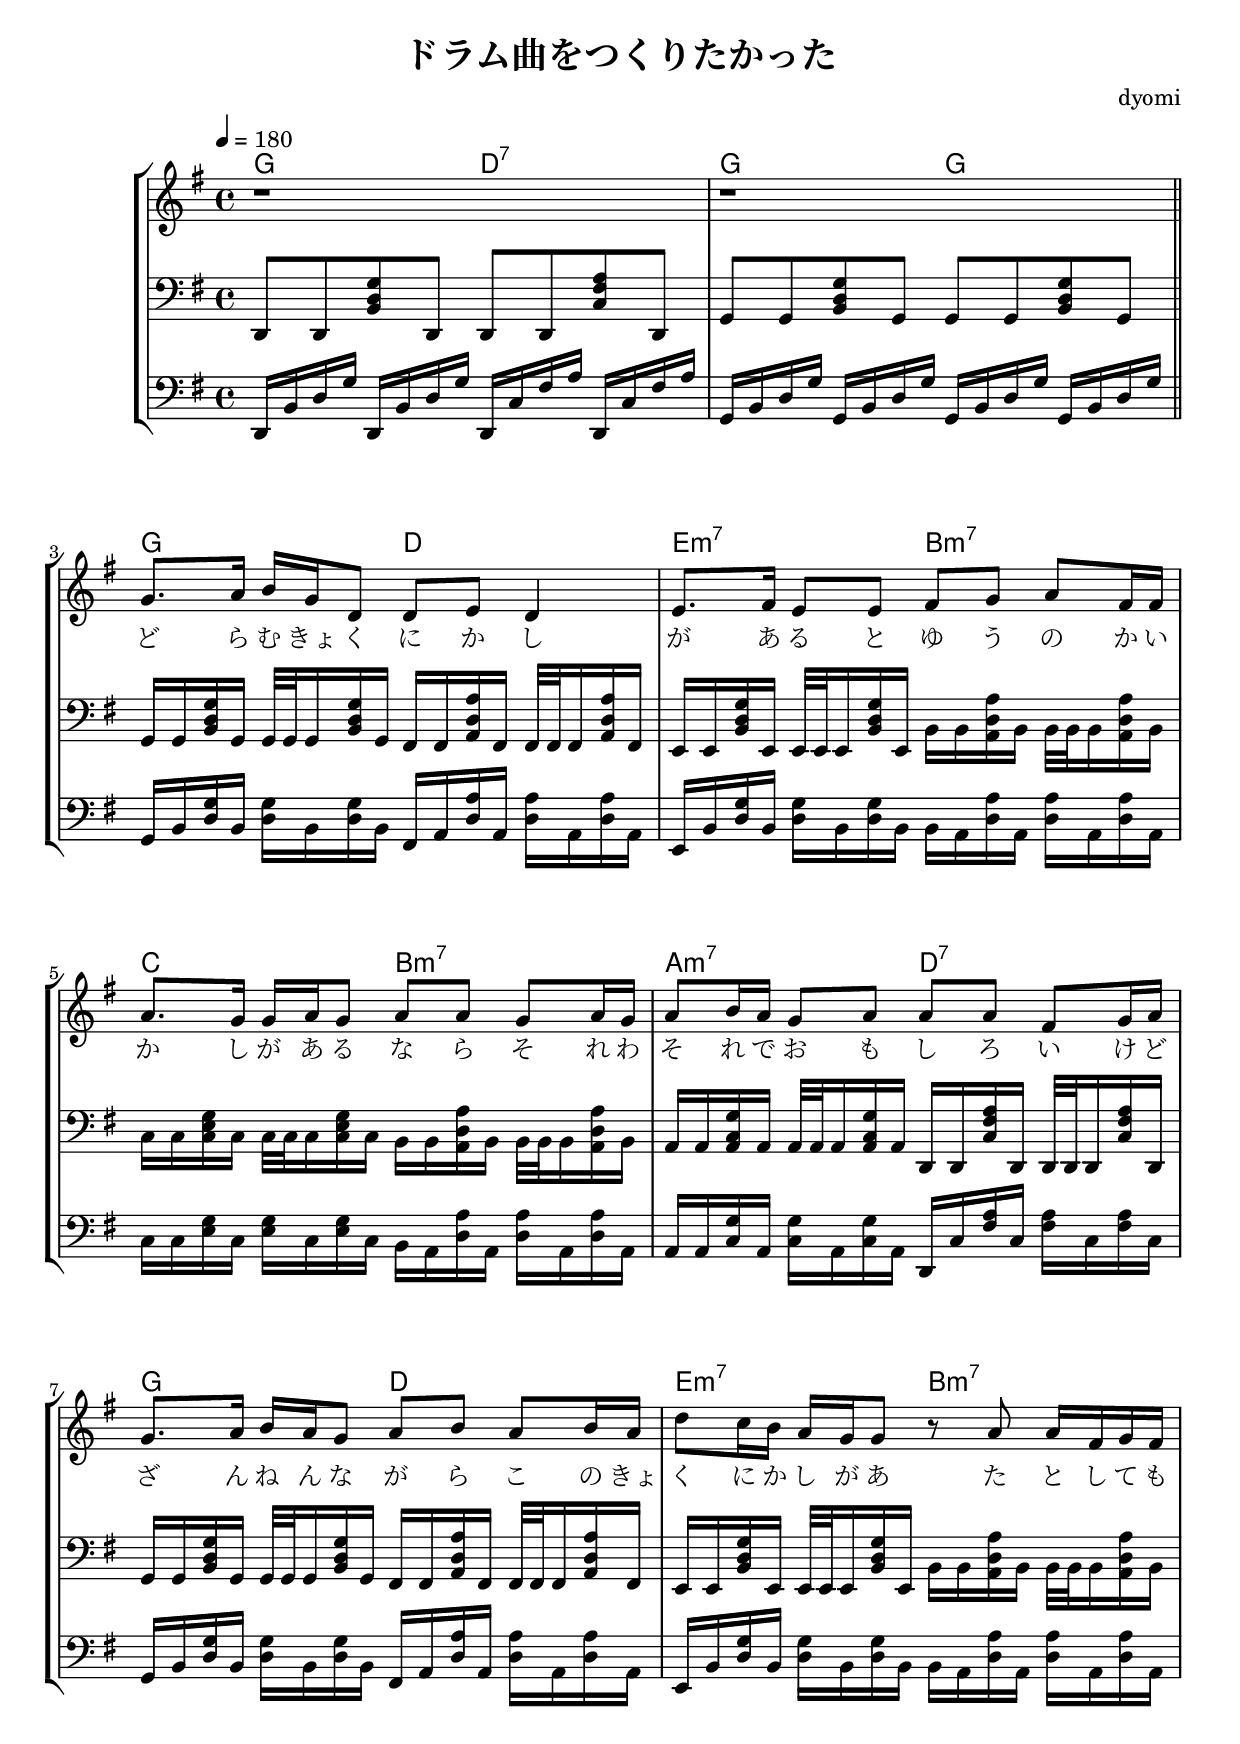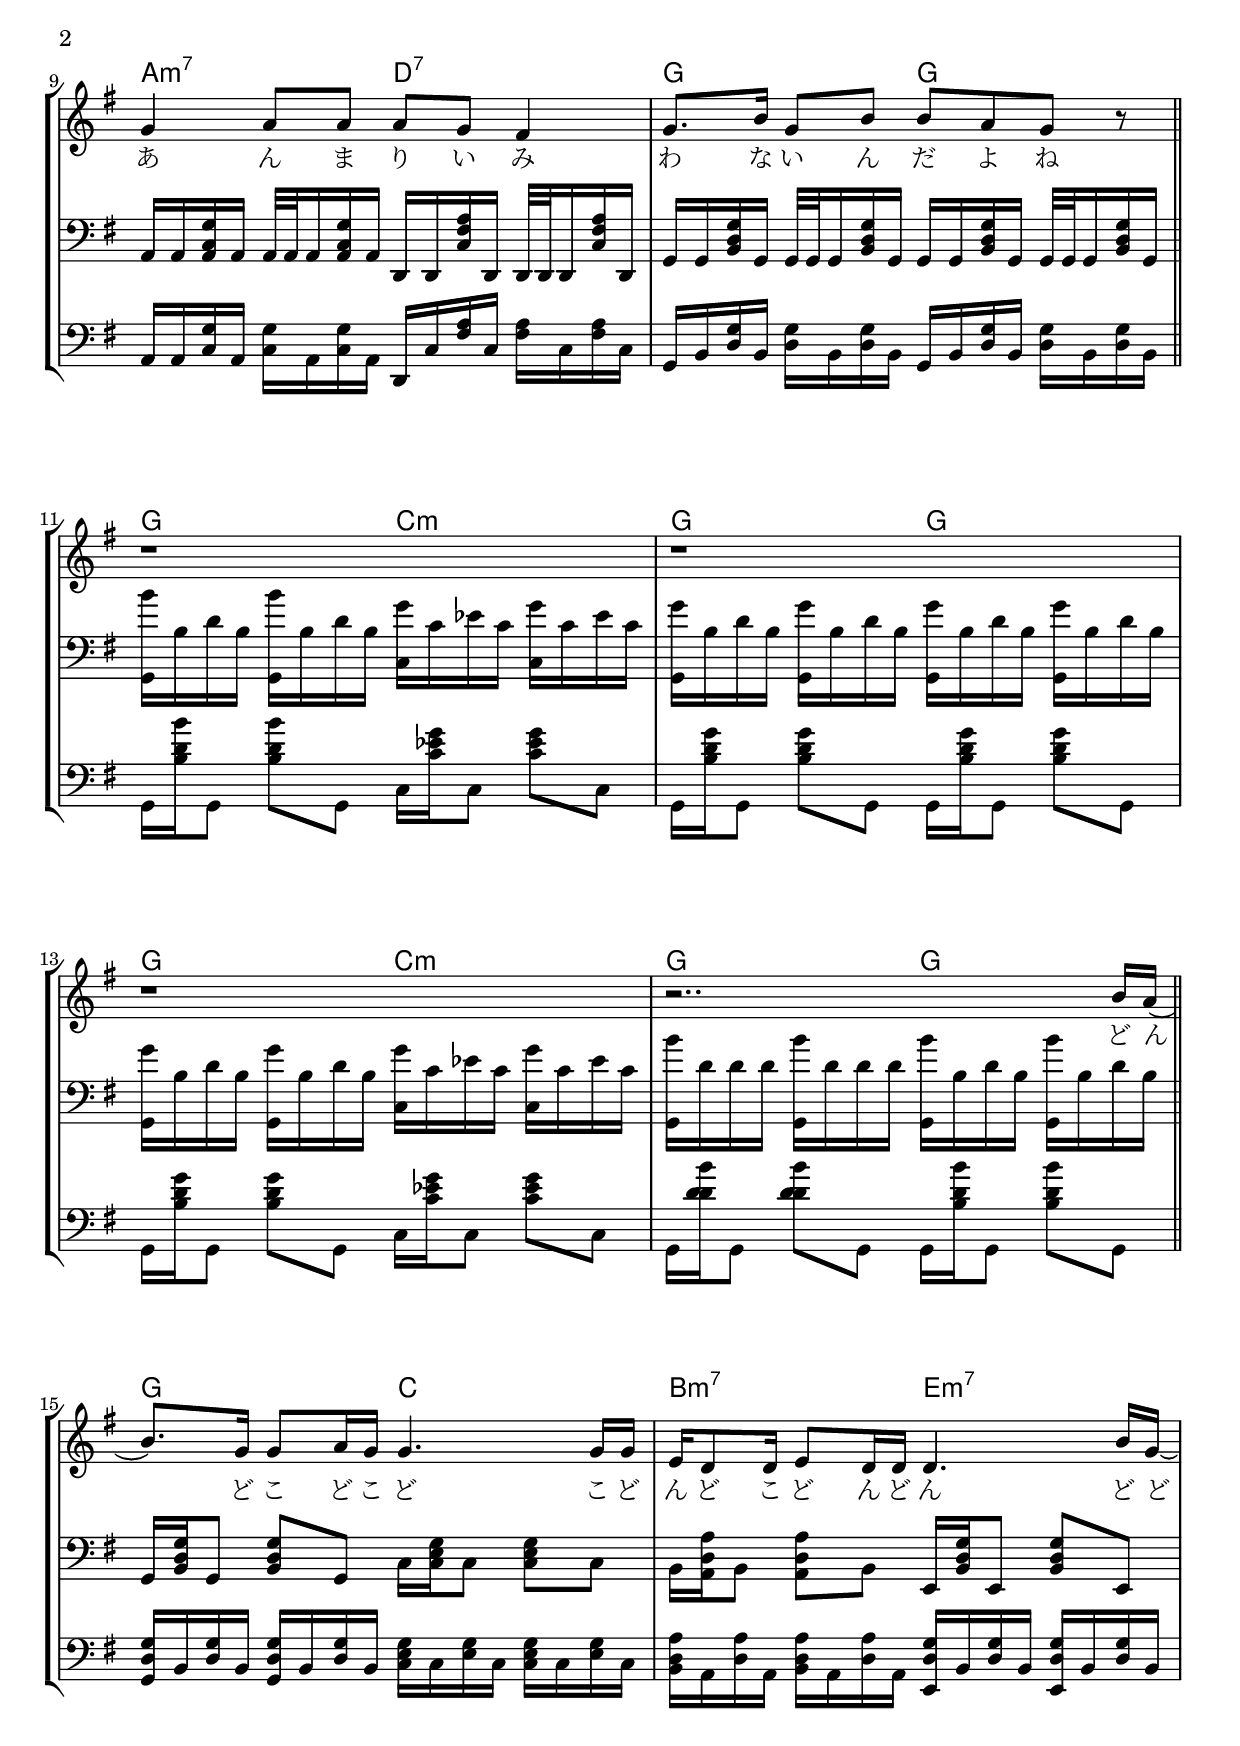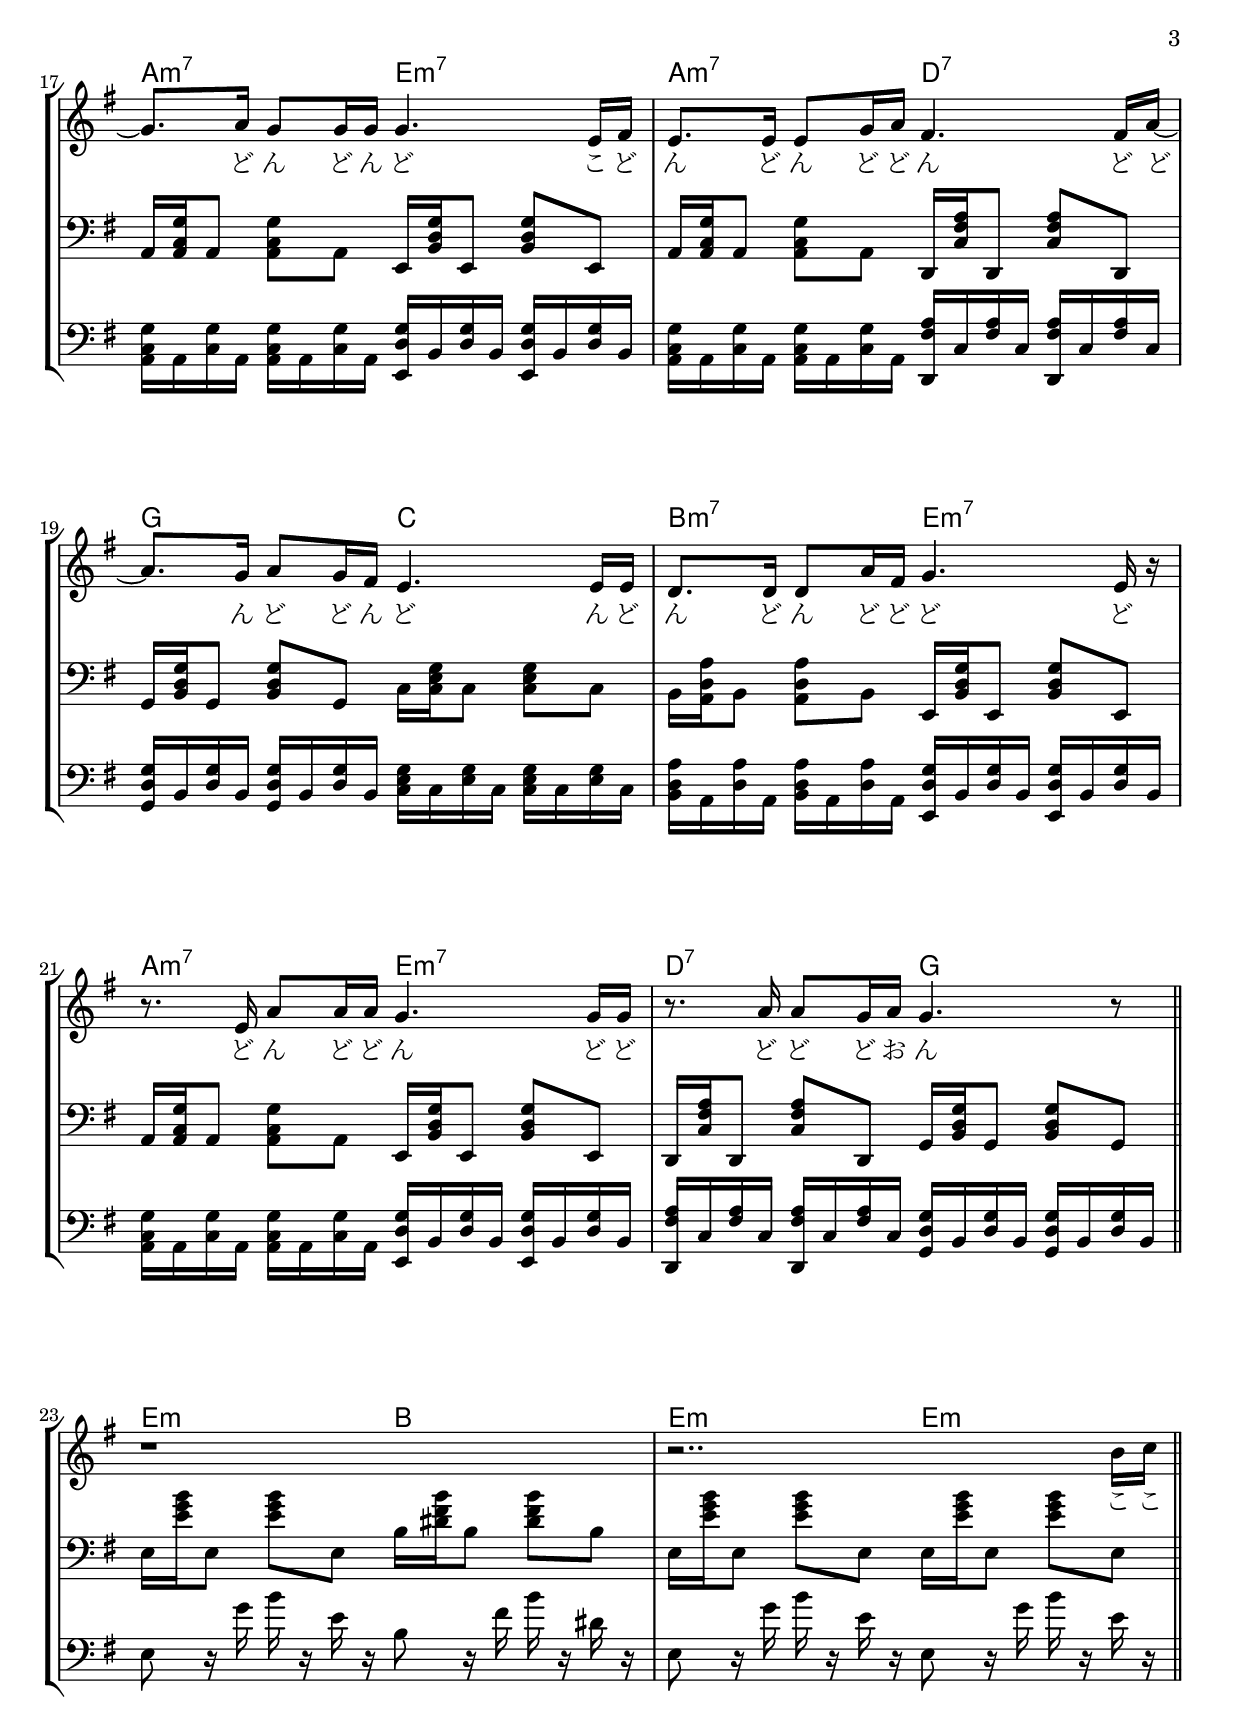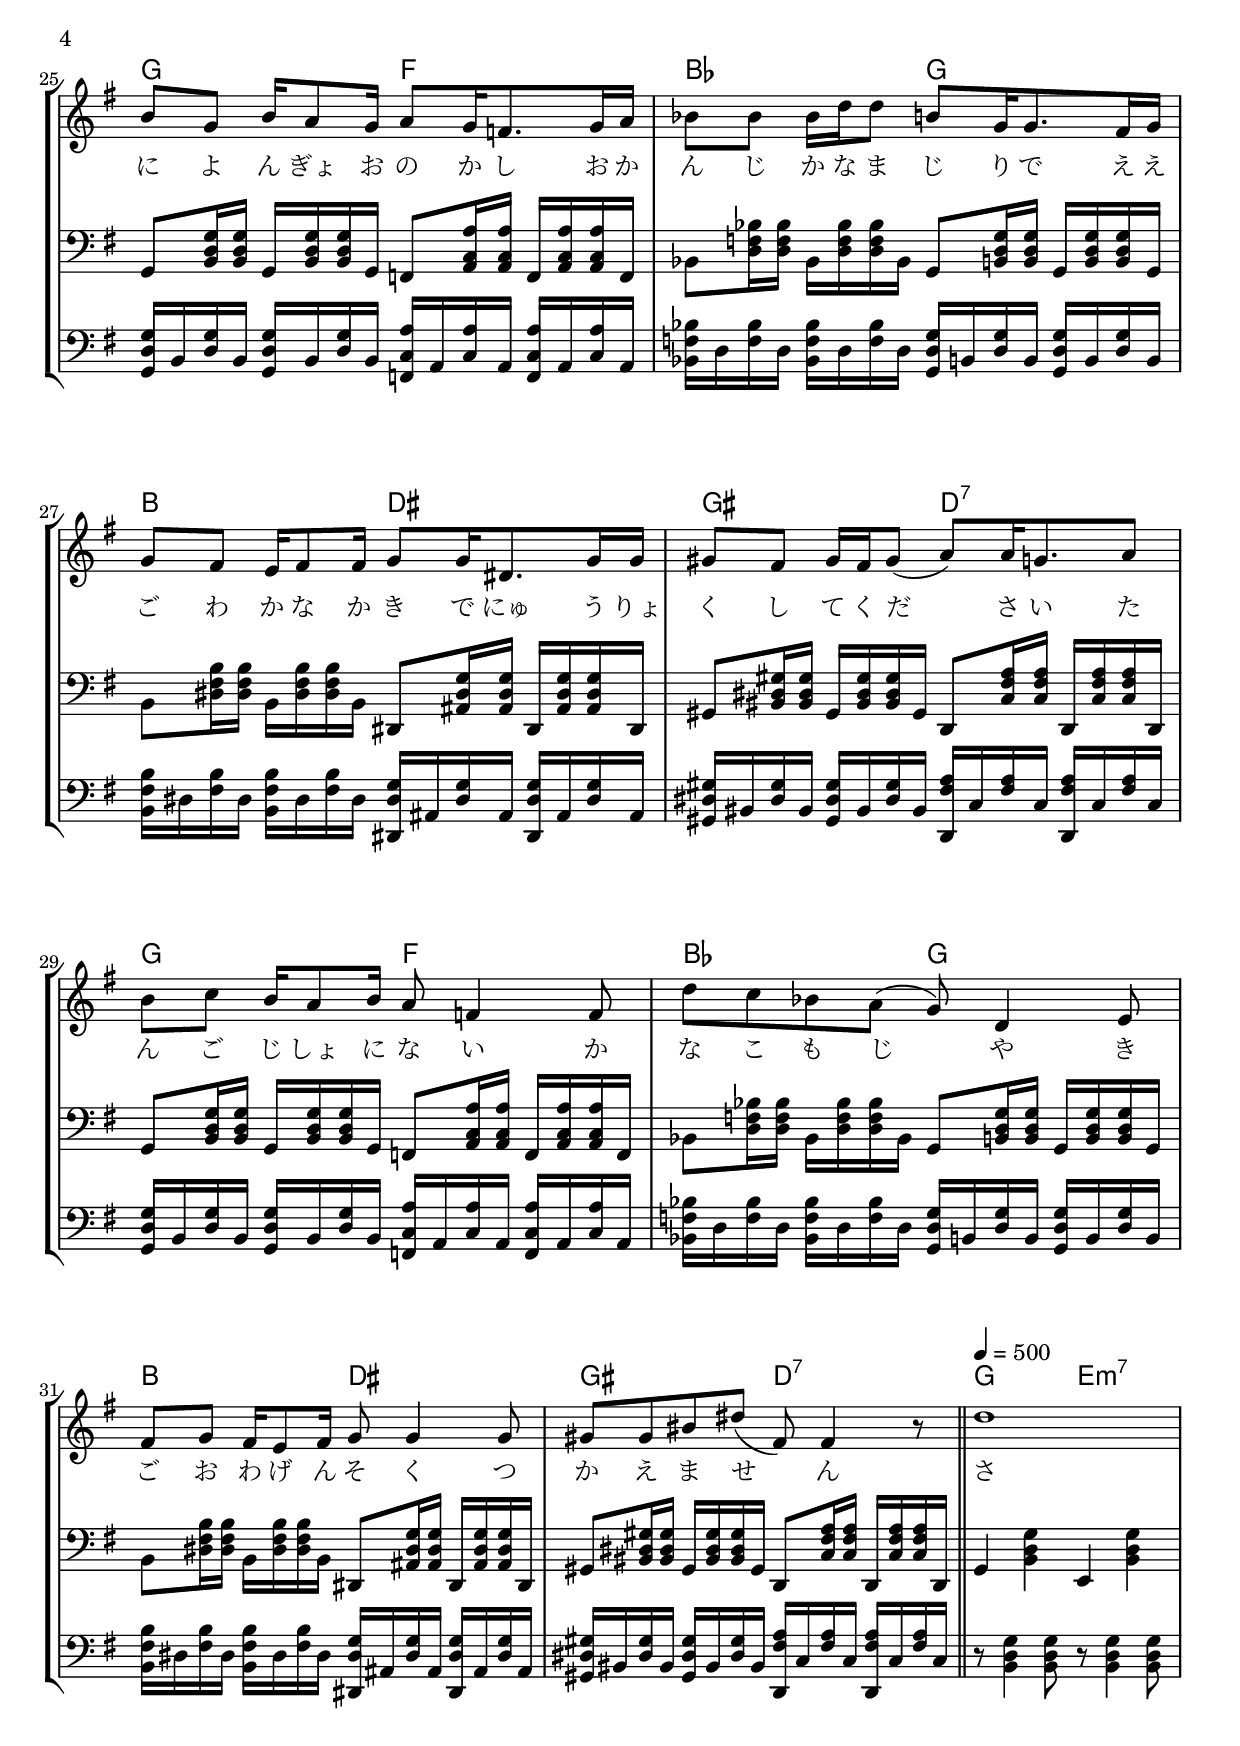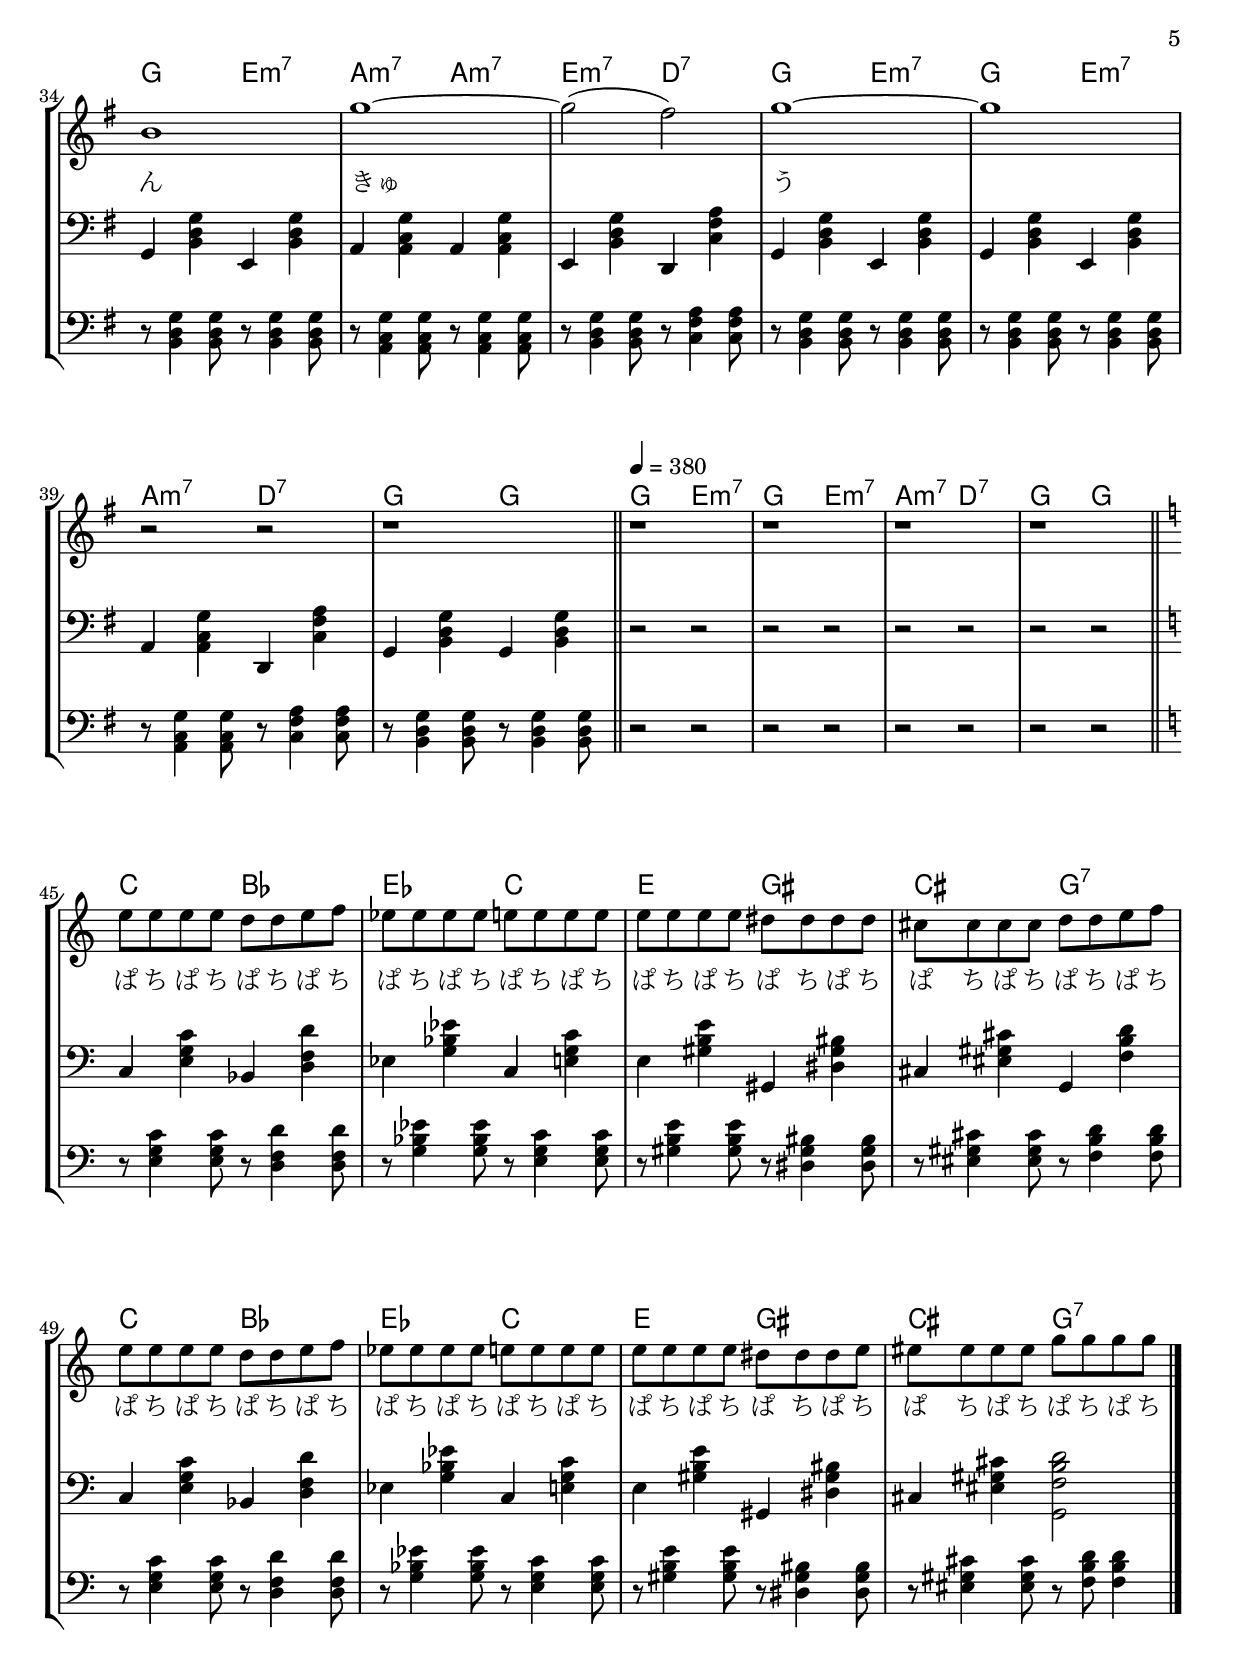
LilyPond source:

\version "2.12.1"

\header {
	title = \markup {ドラム曲をつくりたかった}
	composer = \markup \center-column {dyomi}
}

harmony = \chordmode {
	g2 d:7 g g 

	g d e:min7 b:min7 c b:min7 a:min7 d:7 g d e:min7 b:min7 a:min7 d:7 g g 

	g c:m g g g c:m g g 

	g c b:min7 e:min7 a:min7 e:min7 a:min7 d:7 g c b:min7 e:min7 a:min7 e:min7 d:7 g 

	e:m b e:m e:m 

	g f bes g b dis gis d:7 g f bes g b dis gis d:7 

	g e:min7 g e:min7 a:min7 a:min7 e:min7 d:7 g e:min7 g e:min7 a:min7 d:7 g g 

	g e:min7 g e:min7 a:min7 d:7 g g 

	c bes es c e gis cis g:7 c bes es c e gis cis g:7 
}

melody = {
	\key g \major
	\tempo 4 = 180
	r1 | r1   
	\set Staff.midiInstrument = #"Taiko Drum"
	 g'8.  a'16  b'16  g'16  d'8  d'8  e'8  d'4 
	e'8.  fis'16  e'8  e'8  fis'8  g'8  a'8  fis'16  fis'16 
	a'8.  g'16  g'16  a'16  g'8  a'8  a'8  g'8  a'16  g'16 
	a'8  b'16  a'16  g'8  a'8  a'8  a'8  fis'8  g'16  a'16 
	g'8.  a'16  b'16  a'16  g'8  a'8  b'8  a'8  b'16  a'16 
	d''8  c''16  b'16  a'16  g'16  g'8  r8  a'8  a'16  fis'16  g'16  fis'16 
	g'4  a'8  a'8  a'8  g'8  fis'4 
	g'8.  b'16  g'8  b'8  b'8  a'8  g'8  	r8 	r1 | r1 | r1 | r2.. 
	\set Staff.midiInstrument = #"Timpani"
	b'16  a'16 
	(b'8.)  g'16  g'8  a'16  g'16  g'4.  g'16  g'16 
	e'16  d'8  d'16  e'8  d'16  d'16  d'4.  b'16  g'16~ 
	g'8.  a'16  g'8  g'16  g'16  g'4.  e'16  fis'16 
	e'8.  e'16  e'8  g'16  a'16  fis'4.  fis'16  a'16~ 
	a'8.  g'16  a'8  g'16  fis'16  e'4.  e'16  e'16 
	d'8.  d'16  d'8  a'16  fis'16  g'4.  e'16  r16 
	r8.  e'16  a'8  a'16  a'16  g'4.  g'16  g'16 
	r8.  a'16  a'8  g'16  a'16  g'4.  	r8 	r1 | r2.. 
	\set Staff.midiInstrument = #"Melodic Tom"
	b'16  c''16 
	b'8  g'8  b'16  a'8  g'16  a'8  g'16  f'8.  g'16  a'16 
	bes'8  bes'8  bes'16  d''16  d''8  b'8  g'16  g'8.  fis'16  g'16 
	g'8  fis'8  e'16  fis'8  fis'16  g'8  g'16  dis'8.  g'16  g'16 
	gis'8  fis'8  gis'16  fis'16  gis'8  (a'8)  a'16  g'8.  a'8 
	b'8  c''8  b'16  a'8  b'16  a'8  f'4  f'8 
	d''8  c''8  bes'8  a'8  (g'8)  d'4  e'8 
	fis'8  g'8  fis'16  e'8  fis'16  g'8  g'4  g'8 
	gis'8  gis'8  bis'8  dis''8  (fis'8)  fis'4  	r8 	\set Staff.midiInstrument = #"Taiko Drum"
		\tempo 4 = 500
 d''1 
	b'1 
	g''1~ 
	g''2  (fis''2) 
	g''1~ 
	g''1 
	 r2  r2 
	r1
	\tempo 4 = 380
	r1 | r1 | r1 | r1   
	\set Staff.midiInstrument = #"Applause"
		\key c \major
 e''8  e''8  e''8  e''8  d''8  d''8  e''8  f''8 
	es''8  es''8  es''8  es''8  e''8  e''8  e''8  e''8 
	e''8  e''8  e''8  e''8  dis''8  dis''8  dis''8  dis''8 
	cis''8  cis''8  cis''8  cis''8  d''8  d''8  e''8  f''8 
	e''8  e''8  e''8  e''8  d''8  d''8  e''8  f''8 
	es''8  es''8  es''8  es''8  e''8  e''8  e''8  e''8 
	e''8  e''8  e''8  e''8  dis''8  dis''8  dis''8  e''8 
	eis''8  eis''8  eis''8  eis''8  g''8  g''8  g''8  g''8
	\bar "|."
}

words = \lyricmode {
	
	ど  ら  む  きょ  く  に  か  し  が  あ  る  と  ゆ  う  の  か  い  か  し  が  あ  る  な  ら  そ  れ  わ  そ  れ  で  お  も  し  ろ  い  け  ど  ざ  ん  ね  ん  な  が  ら  こ  の  きょ  く  に  か  し  が  あ  た  と  し  て  も  あ  ん  ま  り  い  み  わ  な  い  ん  だ  よ  ね  
	
	ど  ん  ど  こ  ど  こ  ど  こ  ど  ん  ど  こ  ど  ん  ど  ん  ど  ど  ど  ん  ど  ん  ど  こ  ど  ん  ど  ん  ど  ど  ん  ど  ど  ん  ど  ど  ん  ど  ん  ど  ん  ど  ん  ど  ど  ど  ど  ど  ん  ど  ど  ん  ど  ど  ど  ど  ど  お  ん  
	
	こ  こ  に  よ  ん  ぎょ  お  の  か  し  お  か  ん  じ  か  な  ま  じ  り  で  え  え  ご  わ  か  な  か  き  で  にゅ  う  りょ  く  し  て  く  だ  さ  い  た  ん  ご  じ  しょ  に  な  い  か  な  こ  も  じ  や  き  ご  お  わ  げ  ん  そ  く  つ  か  え  ま  せ  ん  
	さ  ん  きゅ  う  
	
	ぱ  ち  ぱ  ち  ぱ  ち  ぱ  ち  ぱ  ち  ぱ  ち  ぱ  ち  ぱ  ち  ぱ  ち  ぱ  ち  ぱ  ち  ぱ  ち  ぱ  ち  ぱ  ち  ぱ  ち  ぱ  ち  ぱ  ち  ぱ  ち  ぱ  ち  ぱ  ち  ぱ  ち  ぱ  ち  ぱ  ち  ぱ  ち  ぱ  ち  ぱ  ち  ぱ  ち  ぱ  ち  ぱ  ち  ぱ  ち  ぱ  ち  ぱ  ち  
}

tempochange = {
	\tempo 4 = 180
	r1 | r1 \bar "||"
	\tempo 4 = 180
	r1 | r1 | r1 | r1 | r1 | r1 | r1 | r1 \bar "||"
	\tempo 4 = 180
	r1 | r1 | r1 | r1 \bar "||"
	\tempo 4 = 180
	r1 | r1 | r1 | r1 | r1 | r1 | r1 | r1 \bar "||"
	\tempo 4 = 180
	r1 | r1 \bar "||"
	\tempo 4 = 180
	r1 | r1 | r1 | r1 | r1 | r1 | r1 | r1 \bar "||"
	\tempo 4 = 500
	r1 | r1 | r1 | r1 | r1 | r1 | r1 | r1 \bar "||"
	\tempo 4 = 380
	r1 | r1 | r1 | r1 \bar "||"
	\tempo 4 = 380
	r1 | r1 | r1 | r1 | r1 | r1 | r1 | r1 \bar "|."
}

mainacc = {
	\clef bass
	\set Staff.midiInstrument = #"Woodblock"
	\key g \major
	\tempo 4 = 180
	d,8 d,8 <b, d g>8 d,8
	d,8 d,8 <c fis a>8 d,8
	g,8 g,8 <b, d g>8 g,8
	g,8 g,8 <b, d g>8 g,8
	\bar "||"

	\set Staff.midiInstrument = #"Melodic Tom"
	g,16 g,16 <b, d g>16 g,16   g,32 g,32 g,16 <b, d g>16 g,16
	fis,16 fis,16 <a, d a>16 fis,16   fis,32 fis,32 fis,16 <a, d a>16 fis,16
	e,16 e,16 <b, d g>16 e,16   e,32 e,32 e,16 <b, d g>16 e,16
	b,16 b,16 <a, d a>16 b,16   b,32 b,32 b,16 <a, d a>16 b,16
	c16 c16 <c e g>16 c16   c32 c32 c16 <c e g>16 c16
	b,16 b,16 <a, d a>16 b,16   b,32 b,32 b,16 <a, d a>16 b,16
	a,16 a,16 <a, c g>16 a,16   a,32 a,32 a,16 <a, c g>16 a,16
	d,16 d,16 <c fis a>16 d,16   d,32 d,32 d,16 <c fis a>16 d,16
	g,16 g,16 <b, d g>16 g,16   g,32 g,32 g,16 <b, d g>16 g,16
	fis,16 fis,16 <a, d a>16 fis,16   fis,32 fis,32 fis,16 <a, d a>16 fis,16
	e,16 e,16 <b, d g>16 e,16   e,32 e,32 e,16 <b, d g>16 e,16
	b,16 b,16 <a, d a>16 b,16   b,32 b,32 b,16 <a, d a>16 b,16
	a,16 a,16 <a, c g>16 a,16   a,32 a,32 a,16 <a, c g>16 a,16
	d,16 d,16 <c fis a>16 d,16   d,32 d,32 d,16 <c fis a>16 d,16
	g,16 g,16 <b, d g>16 g,16   g,32 g,32 g,16 <b, d g>16 g,16
	g,16 g,16 <b, d g>16 g,16   g,32 g,32 g,16 <b, d g>16 g,16
	\bar "||"

	\set Staff.midiInstrument = #"Applause"
	<g, b'>16 b d' b <g, b'> b d' b
	<c g'>16 c' es' c' <c g'> c' es' c'
	<g, g'>16 b d' b <g, g'> b d' b
	<g, g'>16 b d' b <g, g'> b d' b
	<g, g'>16 b d' b <g, g'> b d' b
	<c g'>16 c' es' c' <c g'> c' es' c'
	<g, b'>16 d' d' d' <g, b'> d' d' d'
	<g, b'>16 b d' b <g, b'> b d' b
	\bar "||"

	\set Staff.midiInstrument = #"Melodic Tom"
	g,16 <b, d g>16 g,8 <b, d g>8 g,8
	c16 <c e g>16 c8 <c e g>8 c8
	b,16 <a, d a>16 b,8 <a, d a>8 b,8
	e,16 <b, d g>16 e,8 <b, d g>8 e,8
	a,16 <a, c g>16 a,8 <a, c g>8 a,8
	e,16 <b, d g>16 e,8 <b, d g>8 e,8
	a,16 <a, c g>16 a,8 <a, c g>8 a,8
	d,16 <c fis a>16 d,8 <c fis a>8 d,8
	g,16 <b, d g>16 g,8 <b, d g>8 g,8
	c16 <c e g>16 c8 <c e g>8 c8
	b,16 <a, d a>16 b,8 <a, d a>8 b,8
	e,16 <b, d g>16 e,8 <b, d g>8 e,8
	a,16 <a, c g>16 a,8 <a, c g>8 a,8
	e,16 <b, d g>16 e,8 <b, d g>8 e,8
	d,16 <c fis a>16 d,8 <c fis a>8 d,8
	g,16 <b, d g>16 g,8 <b, d g>8 g,8
	\bar "||"

	\set Staff.midiInstrument = #"Helicopter"
	e16 <e' g' b'>16 e8 <e' g' b'>8 e8
	b16 <dis' fis' b'>16 b8 <dis' fis' b'>8 b8
	e16 <e' g' b'>16 e8 <e' g' b'>8 e8
	e16 <e' g' b'>16 e8 <e' g' b'>8 e8
	\bar "||"

	\set Staff.midiInstrument = #"Synth Drum"
	g,8 <b, d g>16 <b, d g>16   g,16 <b, d g>16 <b, d g>16 g,16
	f,8 <a, c a>16 <a, c a>16   f,16 <a, c a>16 <a, c a>16 f,16
	bes,8 <d f bes>16 <d f bes>16   bes,16 <d f bes>16 <d f bes>16 bes,16
	g,8 <b, d g>16 <b, d g>16   g,16 <b, d g>16 <b, d g>16 g,16
	b,8 <dis fis b>16 <dis fis b>16   b,16 <dis fis b>16 <dis fis b>16 b,16
	dis,8 <ais, dis g>16 <ais, dis g>16   dis,16 <ais, dis g>16 <ais, dis g>16 dis,16
	gis,8 <bis, dis gis>16 <bis, dis gis>16   gis,16 <bis, dis gis>16 <bis, dis gis>16 gis,16
	d,8 <c fis a>16 <c fis a>16   d,16 <c fis a>16 <c fis a>16 d,16
	g,8 <b, d g>16 <b, d g>16   g,16 <b, d g>16 <b, d g>16 g,16
	f,8 <a, c a>16 <a, c a>16   f,16 <a, c a>16 <a, c a>16 f,16
	bes,8 <d f bes>16 <d f bes>16   bes,16 <d f bes>16 <d f bes>16 bes,16
	g,8 <b, d g>16 <b, d g>16   g,16 <b, d g>16 <b, d g>16 g,16
	b,8 <dis fis b>16 <dis fis b>16   b,16 <dis fis b>16 <dis fis b>16 b,16
	dis,8 <ais, dis g>16 <ais, dis g>16   dis,16 <ais, dis g>16 <ais, dis g>16 dis,16
	gis,8 <bis, dis gis>16 <bis, dis gis>16   gis,16 <bis, dis gis>16 <bis, dis gis>16 gis,16
	d,8 <c fis a>16 <c fis a>16   d,16 <c fis a>16 <c fis a>16 d,16
	\bar "||"

	\set Staff.midiInstrument = #"Synth Drum"
	\tempo 4 = 500
	g,4 <b, d g>4
	e,4 <b, d g>4
	g,4 <b, d g>4
	e,4 <b, d g>4
	a,4 <a, c g>4
	a,4 <a, c g>4
	e,4 <b, d g>4
	d,4 <c fis a>4
	g,4 <b, d g>4
	e,4 <b, d g>4
	g,4 <b, d g>4
	e,4 <b, d g>4
	a,4 <a, c g>4
	d,4 <c fis a>4
	g,4 <b, d g>4
	g,4 <b, d g>4
	\bar "||"

	\set Staff.midiInstrument = #"Acoustic grand"
	\tempo 4 = 380
	r2
	r2
	r2
	r2
	r2
	r2
	r2
	r2
	\bar "||"

	\set Staff.midiInstrument = #"Applause"
	\key c \major
	c4 <e g c'>4
	bes,4 <d f d'>4
	es4 <g bes es'>4
	c4 <e g c'>4
	e4 <gis b e'>4
	gis,4 <dis gis bis>4
	cis4 <eis gis cis'>4
	g,4 <f b d'>4
	c4 <e g c'>4
	bes,4 <d f d'>4
	es4 <g bes es'>4
	c4 <e g c'>4
	e4 <gis b e'>4
	gis,4 <dis gis bis>4
	cis4 <eis gis cis'>4
	<g, f b d'>2
	\bar "|."
}

subacc = {
	\clef bass
	\set Staff.midiInstrument = #"Synth Drum"
	\key g \major
	\tempo 4 = 180
	d,16 b, d g d, b, d g
	d,16 c fis a d, c fis a
	g,16 b, d g g, b, d g
	g,16 b, d g g, b, d g
	\bar "||"

	\set Staff.midiInstrument = #"Reverse Cymbal"
	g,16 b, <d g> b, <d g> b, <d g> b,
	fis,16 a, <d a> a, <d a> a, <d a> a,
	e,16 b, <d g> b, <d g> b, <d g> b,
	b,16 a, <d a> a, <d a> a, <d a> a,
	c16 c <e g> c <e g> c <e g> c
	b,16 a, <d a> a, <d a> a, <d a> a,
	a,16 a, <c g> a, <c g> a, <c g> a,
	d,16 c <fis a> c <fis a> c <fis a> c
	g,16 b, <d g> b, <d g> b, <d g> b,
	fis,16 a, <d a> a, <d a> a, <d a> a,
	e,16 b, <d g> b, <d g> b, <d g> b,
	b,16 a, <d a> a, <d a> a, <d a> a,
	a,16 a, <c g> a, <c g> a, <c g> a,
	d,16 c <fis a> c <fis a> c <fis a> c
	g,16 b, <d g> b, <d g> b, <d g> b,
	g,16 b, <d g> b, <d g> b, <d g> b,
	\bar "||"

	\set Staff.midiInstrument = #"Woodblock"
	g,16 <b d' b'>16 g,8 <b d' b'>8 g,8
	c16 <c' es' g'>16 c8 <c' es' g'>8 c8
	g,16 <b d' g'>16 g,8 <b d' g'>8 g,8
	g,16 <b d' g'>16 g,8 <b d' g'>8 g,8
	g,16 <b d' g'>16 g,8 <b d' g'>8 g,8
	c16 <c' es' g'>16 c8 <c' es' g'>8 c8
	g,16 <d' d' b'>16 g,8 <d' d' b'>8 g,8
	g,16 <b d' b'>16 g,8 <b d' b'>8 g,8
	\bar "||"

	\set Staff.midiInstrument = #"Guitar Fret Noise"
	<g, d g>16 b,16 <d g>16 b,16   <g, d g>16 b,16 <d g>16 b,16
	<c e g>16 c16 <e g>16 c16   <c e g>16 c16 <e g>16 c16
	<b, d a>16 a,16 <d a>16 a,16   <b, d a>16 a,16 <d a>16 a,16
	<e, d g>16 b,16 <d g>16 b,16   <e, d g>16 b,16 <d g>16 b,16
	<a, c g>16 a,16 <c g>16 a,16   <a, c g>16 a,16 <c g>16 a,16
	<e, d g>16 b,16 <d g>16 b,16   <e, d g>16 b,16 <d g>16 b,16
	<a, c g>16 a,16 <c g>16 a,16   <a, c g>16 a,16 <c g>16 a,16
	<d, fis a>16 c16 <fis a>16 c16   <d, fis a>16 c16 <fis a>16 c16
	<g, d g>16 b,16 <d g>16 b,16   <g, d g>16 b,16 <d g>16 b,16
	<c e g>16 c16 <e g>16 c16   <c e g>16 c16 <e g>16 c16
	<b, d a>16 a,16 <d a>16 a,16   <b, d a>16 a,16 <d a>16 a,16
	<e, d g>16 b,16 <d g>16 b,16   <e, d g>16 b,16 <d g>16 b,16
	<a, c g>16 a,16 <c g>16 a,16   <a, c g>16 a,16 <c g>16 a,16
	<e, d g>16 b,16 <d g>16 b,16   <e, d g>16 b,16 <d g>16 b,16
	<d, fis a>16 c16 <fis a>16 c16   <d, fis a>16 c16 <fis a>16 c16
	<g, d g>16 b,16 <d g>16 b,16   <g, d g>16 b,16 <d g>16 b,16
	\bar "||"

	\set Staff.midiInstrument = #"Woodblock"
	e8r16g'16b'16r16e'16r16
	b8r16fis'16b'16r16dis'16r16
	e8r16g'16b'16r16e'16r16
	e8r16g'16b'16r16e'16r16
	\bar "||"

	\set Staff.midiInstrument = #"Breath Noise"
	<g, d g>16 b,16 <d g>16 b,16   <g, d g>16 b,16 <d g>16 b,16
	<f, c a>16 a,16 <c a>16 a,16   <f, c a>16 a,16 <c a>16 a,16
	<bes, f bes>16 d16 <f bes>16 d16   <bes, f bes>16 d16 <f bes>16 d16
	<g, d g>16 b,16 <d g>16 b,16   <g, d g>16 b,16 <d g>16 b,16
	<b, fis b>16 dis16 <fis b>16 dis16   <b, fis b>16 dis16 <fis b>16 dis16
	<dis, dis g>16 ais,16 <dis g>16 ais,16   <dis, dis g>16 ais,16 <dis g>16 ais,16
	<gis, dis gis>16 bis,16 <dis gis>16 bis,16   <gis, dis gis>16 bis,16 <dis gis>16 bis,16
	<d, fis a>16 c16 <fis a>16 c16   <d, fis a>16 c16 <fis a>16 c16
	<g, d g>16 b,16 <d g>16 b,16   <g, d g>16 b,16 <d g>16 b,16
	<f, c a>16 a,16 <c a>16 a,16   <f, c a>16 a,16 <c a>16 a,16
	<bes, f bes>16 d16 <f bes>16 d16   <bes, f bes>16 d16 <f bes>16 d16
	<g, d g>16 b,16 <d g>16 b,16   <g, d g>16 b,16 <d g>16 b,16
	<b, fis b>16 dis16 <fis b>16 dis16   <b, fis b>16 dis16 <fis b>16 dis16
	<dis, dis g>16 ais,16 <dis g>16 ais,16   <dis, dis g>16 ais,16 <dis g>16 ais,16
	<gis, dis gis>16 bis,16 <dis gis>16 bis,16   <gis, dis gis>16 bis,16 <dis gis>16 bis,16
	<d, fis a>16 c16 <fis a>16 c16   <d, fis a>16 c16 <fis a>16 c16
	\bar "||"

	\set Staff.midiInstrument = #"Melodic Tom"
	\tempo 4 = 500
	r8 <b, d g>4 <b, d g>8
	r8 <b, d g>4 <b, d g>8
	r8 <b, d g>4 <b, d g>8
	r8 <b, d g>4 <b, d g>8
	r8 <a, c g>4 <a, c g>8
	r8 <a, c g>4 <a, c g>8
	r8 <b, d g>4 <b, d g>8
	r8 <c fis a>4 <c fis a>8
	r8 <b, d g>4 <b, d g>8
	r8 <b, d g>4 <b, d g>8
	r8 <b, d g>4 <b, d g>8
	r8 <b, d g>4 <b, d g>8
	r8 <a, c g>4 <a, c g>8
	r8 <c fis a>4 <c fis a>8
	r8 <b, d g>4 <b, d g>8
	r8 <b, d g>4 <b, d g>8
	\bar "||"

	\set Staff.midiInstrument = #"Acoustic grand"
	\tempo 4 = 380
	r2
	r2
	r2
	r2
	r2
	r2
	r2
	r2
	\bar "||"

	\set Staff.midiInstrument = #"Applause"
	\key c \major
	r8 <e g c'>4 <e g c'>8
	r8 <d f d'>4 <d f d'>8
	r8 <g bes es'>4 <g bes es'>8
	r8 <e g c'>4 <e g c'>8
	r8 <gis b e'>4 <gis b e'>8
	r8 <dis gis bis>4 <dis gis bis>8
	r8 <eis gis cis'>4 <eis gis cis'>8
	r8 <f b d'>4 <f b d'>8
	r8 <e g c'>4 <e g c'>8
	r8 <d f d'>4 <d f d'>8
	r8 <g bes es'>4 <g bes es'>8
	r8 <e g c'>4 <e g c'>8
	r8 <gis b e'>4 <gis b e'>8
	r8 <dis gis bis>4 <dis gis bis>8
	r8 <eis gis cis'>4 <eis gis cis'>8
	r8 <f b d'>8 <f b d'>4
	\bar "|."
}

percA = {
	\drummode {
	r1  |hh4 hh4 hh2  \bar "||"
	r4 hh4 hh4 hh4  |hh4 hh4 hh4 hh4  |hh4 hh4 hh4 hh4  |hh4 hh4 hh4 hh4  |r4 hh4 hh4 hh4  |hh4 hh4 hh4 hh4  |hh4 hh4 hh4 hh4  |r1  \bar "||"
	hh4 hh4 hh4 hh4  |hh4 hh4 hh4 hh4  |hh4 hh4 hh4 hh4  |hh4 hh4 hh4 hh4  \bar "||"
	r2 hho2  |r2 hho2  |r2 hho2  |r2 hho2  |r2 hho2  |r2 hho2  |r2 hho2  |r2 hho2  \bar "||"
	r8 cymr16 cymr16 cymr8 cymr16 cymr16 cymr8 cymr16 cymr16 cymr8 cymr8  |cymr8 cymr16 cymr16 cymr8 cymr16 cymr16 cymr8 cymr16 cymr16 cymr8 cymr8  \bar "||"
	r8 hho8 hho8 hho8 hho8 hho8 hho8 hho8  |hho8 hho8 hho8 hho8 hho8 hho8 hho8 hho8  |r8 hho8 hho8 hho8 hho8 hho8 hho8 hho8  |hho8 hho8 hho8 hho8 hho2  |r8 hho8 hho8 hho8 hho8 hho8 hho8 hho8  |hho8 hho8 hho8 hho8 hho8 hho8 hho8 hho8  |r8 hho8 hho8 hho8 hho8 hho8 hho8 hho8  |hho8 hho8 hho2.  \bar "||"
	r8 cymr8 cymr8 cymr8 cymr8 cymr8 cymr8 cymr8  |cymr8 cymr8 cymr8 cymr8 cymr8 cymr8 cymr8 cymr8  |cymr8 cymr8 cymr8 cymr8 cymr8 cymr8 cymr8 cymr8  |cymr8 cymr8 cymr8 cymr8 cymr8 cymr8 cymr8 cymr8  |r8 cymr8 cymr8 cymr8 cymr8 cymr8 cymr8 cymr8  |cymr8 cymr8 cymr8 cymr8 cymr8 cymr8 cymr8 cymr8  |cymr8 cymr8 cymr8 cymr8 cymr8 cymr8 cymr8 cymr8  |cymr8 cymr8 cymr4 cymr8 cymr4.  \bar "||"
	r1 |r1 |r1 |r1 \bar "||"
	r1 |r1 |r1 |r1 |r1 |r1 |r1 |r1 \bar "|."
	}
}

percB = {
	\drummode {
	sn4 sn4 sn4 sn4  |r4 sn4 r16 sn16 sn16 sn16 sn16 sn16 sn16 sn16  \bar "||"
	r4 sn8 sn4. sn4  |r4 sn8 sn4. sn4  |r4 sn8 sn4. sn4  |r4 sn8 sn4. sn4  |r4 sn8 sn4. sn4  |r4 sn8 sn4. sn4  |r4 sn8 sn4. sn4  |sn16 sn16 sn16 sn16 sn16 sn16 sn16 sn16 sn16 sn16 sn16 sn16 sn16 sn16 sn16 sn16  \bar "||"
	r8 ss4 ss4 ss4 ss8  |r8 ss4 ss8 ss8. ss8. ss8  |r8 ss4 ss4 ss4 ss8  |r8 ss4 ss8 ss8. ss8. ss8  \bar "||"
	r8 hh16 hh16 hh8 hh16 hh8. hh16 hh16 hh8 hh16 hh16  |hh8 hh16 hh16 hh8 hh16 hh8. hh16 hh16 hh8 hh8  |hh8 hh16 hh16 hh8 hh16 hh8. hh16 hh16 hh8 hh16 hh16  |hh8 hh16 hh16 hh8 hh16 hh8. hh16 hh16 hh8 hh8  |r8 hh16 hh16 hh8 hh16 hh8. hh16 hh16 hh8 hh16 hh16  |hh8 hh16 hh16 hh8 hh16 hh8. hh16 hh16 hh8 hh8  |hh8 hh16 hh16 hh8 hh16 hh8. hh16 hh16 hh8 hh16 hh16  |hh8 hh16 hh16 hh8 hh16 hh8 hh4. r16  \bar "||"
	r4 sn2 sn4  |r4 sn2 sn8 sn16 sn16  \bar "||"
	r8 sn4 sn4 sn4 sn8  |r8 sn4 sn4 sn4 sn8  |r8 sn4 sn4 sn4 sn8  |r8 sn4 sn8 sn8 sn16 sn4 r16  |r8 sn4 sn4 sn4 sn8  |r8 sn4 sn4 sn4 sn8  |r8 sn4 sn4 sn4 sn8  |r8 sn8. sn16 sn8 sn16 sn16 sn16 sn8. sn8  \bar "||"
	r4 sn8 sn4. sn4  |r4 sn8 sn4. sn4  |r4 sn8 sn4. sn4  |r4 sn8 sn4. sn4  |r4 sn8 sn4. sn4  |r4 sn8 sn4. sn4  |r4 sn8 sn4. sn4  |r8 sn8 sn4 sn8 sn8 sn16 sn16 sn16 sn16  \bar "||"
	r1 |r1 |r1 |r1 \bar "||"
	r1 |r1 |r1 |r1 |r1 |r1 |r1 |r1 \bar "|."
	}
}

percC = {
	\drummode {
	bd16 bd16 bd16 bd16 bd16 bd16 bd16 bd16 bd16 bd16 bd16 bd16 bd16 bd16 bd16 bd16  |bd8 bd8 bd8 bd8 bd8 bd8 bd8 bd8  \bar "||"
	bd4 bd4 bd4 bd4  |bd4 bd4 bd4 bd8 bd8  |bd4 bd4 bd4 bd4  |bd4 bd4 bd4 bd8 bd8  |bd4 bd4 bd4 bd4  |bd4 bd4 bd4 bd8 bd8  |bd4 bd4 bd4 bd4  |bd4 bd4 bd8 bd8 bd8 bd8  \bar "||"
	r8 hhp4 hhp4 hhp4 hhp8  |r8 hhp4 hhp4 hhp4 hhp8  |r8 hhp4 hhp4 hhp4 hhp8  |r8 hhp4 hhp4 hhp4 hhp8  \bar "||"
	r4 sn2 sn4  |r4 sn2 sn4  |r4 sn2 sn4  |r4 sn2 sn4  |r4 sn2 sn4  |r4 sn2 sn4  |r4 sn2 sn4  |r4 sn4. sn16 sn8 sn16 sn16 sn16  \bar "||"
	bd8. bd16 bd8. bd16 bd8. bd16 bd8. bd16  |bd8. bd16 bd8. bd16 bd8. bd16 bd8. bd16  \bar "||"
	bd4 bd4 bd8. bd8 bd8.  |bd4 bd4 bd8. bd8 bd8.  |bd4 bd4 bd8. bd8 bd8.  |bd4 bd4 r16 bd4. r16  |bd4 bd4 bd8. bd8 bd8.  |bd4 bd4 bd8. bd8 bd8.  |bd4 bd4 bd8. bd8 bd8.  |bd8 bd8 bd8. bd8. bd8 bd8 bd8  \bar "||"
	bd4 bd4 bd4 bd4  |bd4 bd4 bd8 bd8 bd4  |bd4 bd4 bd4 bd4  |bd4 bd4 bd8 bd8 bd4  |bd4 bd4 bd4 bd4  |bd4 bd4 bd8 bd8 bd4  |bd4 bd4 bd4 bd4  |bd4. bd8 bd4 bd8 bd8  \bar "||"
	r1 |r1 |r1 |r1 \bar "||"
	r1 |r1 |r1 |r1 |r1 |r1 |r1 |r1 \bar "|."
	}
}

percD = {
	\drummode {
	r1  |r8 hho4 hho2 r8  \bar "||"
	r8 hhp4 hhp4 hhp4 hhp8  |r8 hhp4 hhp4 hhp4 hhp8  |r8 hhp4 hhp4 hhp4 hhp8  |r8 hhp4 hhp4 hhp4 hhp8  |r8 hhp4 hhp4 hhp4 hhp8  |r8 hhp4 hhp4 hhp4 hhp8  |r8 hhp4 hhp4 hhp4 hhp8  |r8 hhp4 hhp4 hhp4 hhp8  \bar "||"
	bd2 bd4. r16 bd16  |bd4 bd4 bd4 bd8. bd16  |bd2 bd4. r16 bd16  |bd4 bd4 bd4 bd8. bd16  \bar "||"
	bd8 bd4 bd4 r16 bd8. bd8  |bd8 bd4 bd4 r16 bd8. bd8  |bd8 bd4 bd4 r16 bd8. bd8  |bd8 bd4 bd4 r16 bd8. bd8  |bd8 bd4 bd4 r16 bd8. bd8  |bd8 bd4 bd4 r16 bd8. bd8  |bd8 bd4 bd4 r16 bd8. bd8  |bd4. bd8. bd4. r16  \bar "||"
	r1  |r4. tommh2 r8  \bar "||"
	cymc1  |r1  |cymc1  |r1  |cymc1  |r1  |cymc1  |r1  \bar "||"
	cymc1  |r1 |r1 |r1 |cymc1  |r1 |r1 |r1 \bar "||"
	r1 |r1 |r1 |r1 \bar "||"
	r1 |r1 |r1 |r1 |r1 |r1 |r1 |r1 \bar "|."
	}
}

percE = {
	\drummode {
	cymc4 cymc4 cymc4 cymc4  |r1 \bar "||"
	cymc1  |r1 |r1 |r1 |cymc1  |r1 |r1 |r1 \bar "||"
	r1 | r1 | r1 | r1 \bar "||"
	cymc1  |r1 |r1 |r1 |cymc1  |r1 |r1 |r2. cymc4  \bar "||"
	r1  |r2 r16 toml4. r16  \bar "||"
	r1 |r1 |r1 |r2. tommh16 tommh8.  |r1 |r1 |r1 |r2. tommh16 tommh8.  \bar "||"
	r1 |r1 |r1 |r1 |r1 |r1 |r1 |r4 r16 hhp8 hhp2 r16  \bar "||"
	r1 |r1 |r1 |r1 \bar "||"
	r1 |r1 |r1 |r1 |r1 |r1 |r1 |r1 \bar "|."
	}
}

percF = {
	\drummode {
	r8 tommh2 tommh8. tommh16 tommh8  |r1 \bar "||"
	r1 | r1 | r1 | r1 | r1 | r1 | r1 | r1 \bar "||"
	r1 | r1 | r1 | r1 \bar "||"
	r1 | r1 | r1 | r1 | r1 | r1 | r1 | r1 \bar "||"
	cymc1  |r1 \bar "||"
	r1 |r1 |r1 |r2. r8 tomfh16 tomfh16  |r1 |r1 |r1 |r2. r8 tomfh8  \bar "||"
	r1 |r1 |r1 |r1 |r1 |r1 |r1 |r4. hh2 r8  \bar "||"
	r1 | r1 | r1 | r1 \bar "||"
	r1 | r1 | r1 | r1 | r1 | r1 | r1 | r1 \bar "|."
	}
}

percG = {
	\drummode {
	r4. toml16 toml2 toml16  |r1 \bar "||"
	r1 | r1 | r1 | r1 | r1 | r1 | r1 | r1 \bar "||"
	r1 | r1 | r1 | r1 \bar "||"
	r1 | r1 | r1 | r1 | r1 | r1 | r1 | r1 \bar "||"
	r1 | r1 \bar "||"
	r1 |r1 |r1 |r1 |r1 |r1 |r1 |r2. tomml16 tomml8.  \bar "||"
	r1 | r1 | r1 | r1 | r1 | r1 | r1 | r1 \bar "||"
	r1 | r1 | r1 | r1 \bar "||"
	r1 | r1 | r1 | r1 | r1 | r1 | r1 | r1 \bar "|."
	}
}

\score {
	<<
		\new StaffGroup <<
			\new ChordNames {\harmony}
			\new Voice = "melody" {\melody}
			\new Lyrics \lyricsto "melody" \words
			\new Staff = "mainacc" {\mainacc}
			\new Staff = "subacc" {\subacc}
		>>
	>>
	\layout { }
}
